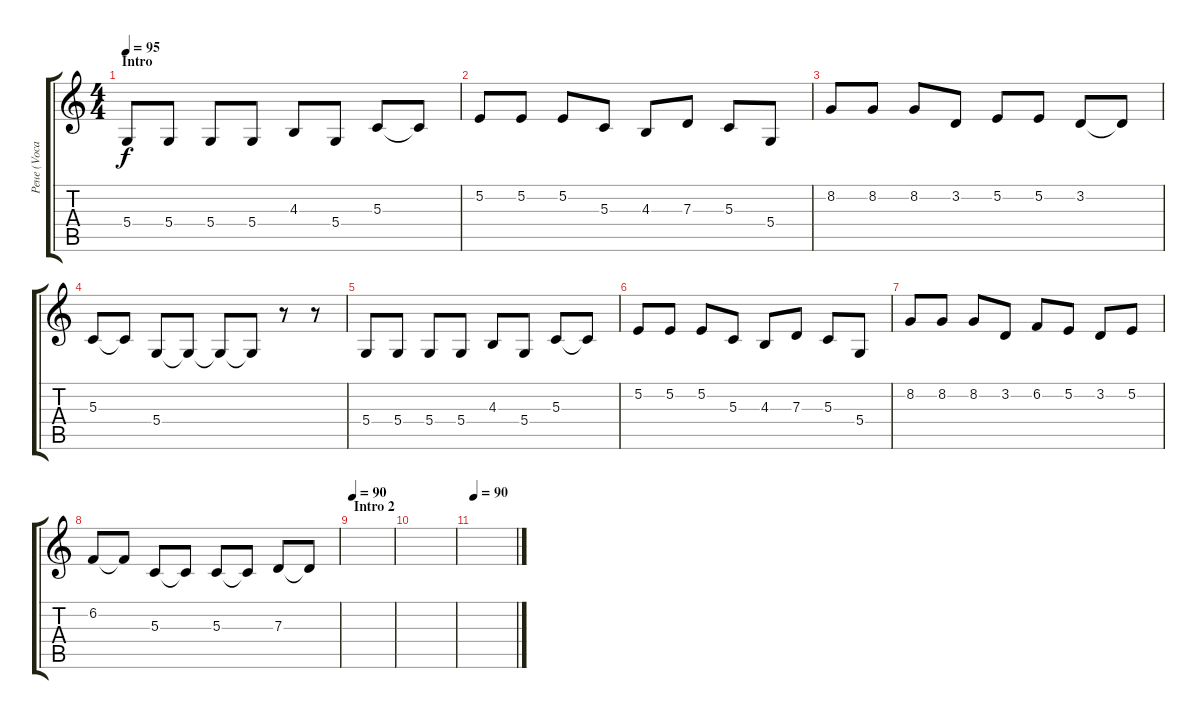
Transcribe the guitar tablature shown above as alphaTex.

\track ("Рене (Vocal 1)" "Рене (Voca") {instrument lead6voice}
\staff {score tabs}
\tuning (E4 B3 G3 D3 A2 E2) {hide}
\ts (4 4)
\section ("" "Intro")
\tempo 95
\clef g2
\ks c
5.4.8{dy f instrument lead6voice} 5.4.8 5.4.8 5.4.8 4.3.8 5.4.8 5.3.8 5.3{t}.8 |
5.2.8 5.2.8 5.2.8 5.3.8 4.3.8 7.3.8 5.3.8 5.4.8 |
8.2.8 8.2.8 8.2.8 3.2.8 5.2.8 5.2.8 3.2.8 3.2{t}.8 |
5.3.8 5.3{t}.8 5.4.8 5.4{t}.8 5.4{t}.8 5.4{t}.8 r.8 r.8 |
5.4.8 5.4.8 5.4.8 5.4.8 4.3.8 5.4.8 5.3.8 5.3{t}.8 |
5.2.8 5.2.8 5.2.8 5.3.8 4.3.8 7.3.8 5.3.8 5.4.8 |
8.2.8 8.2.8 8.2.8 3.2.8 6.2.8 5.2.8 3.2.8 5.2.8 |
6.2.8 6.2{t}.8 5.3.8 5.3{t}.8 5.3.8 5.3{t}.8 7.3.8 7.3{t}.8 |
\section ("" "Intro 2")
\tempo 90
|
|
\tempo 90
